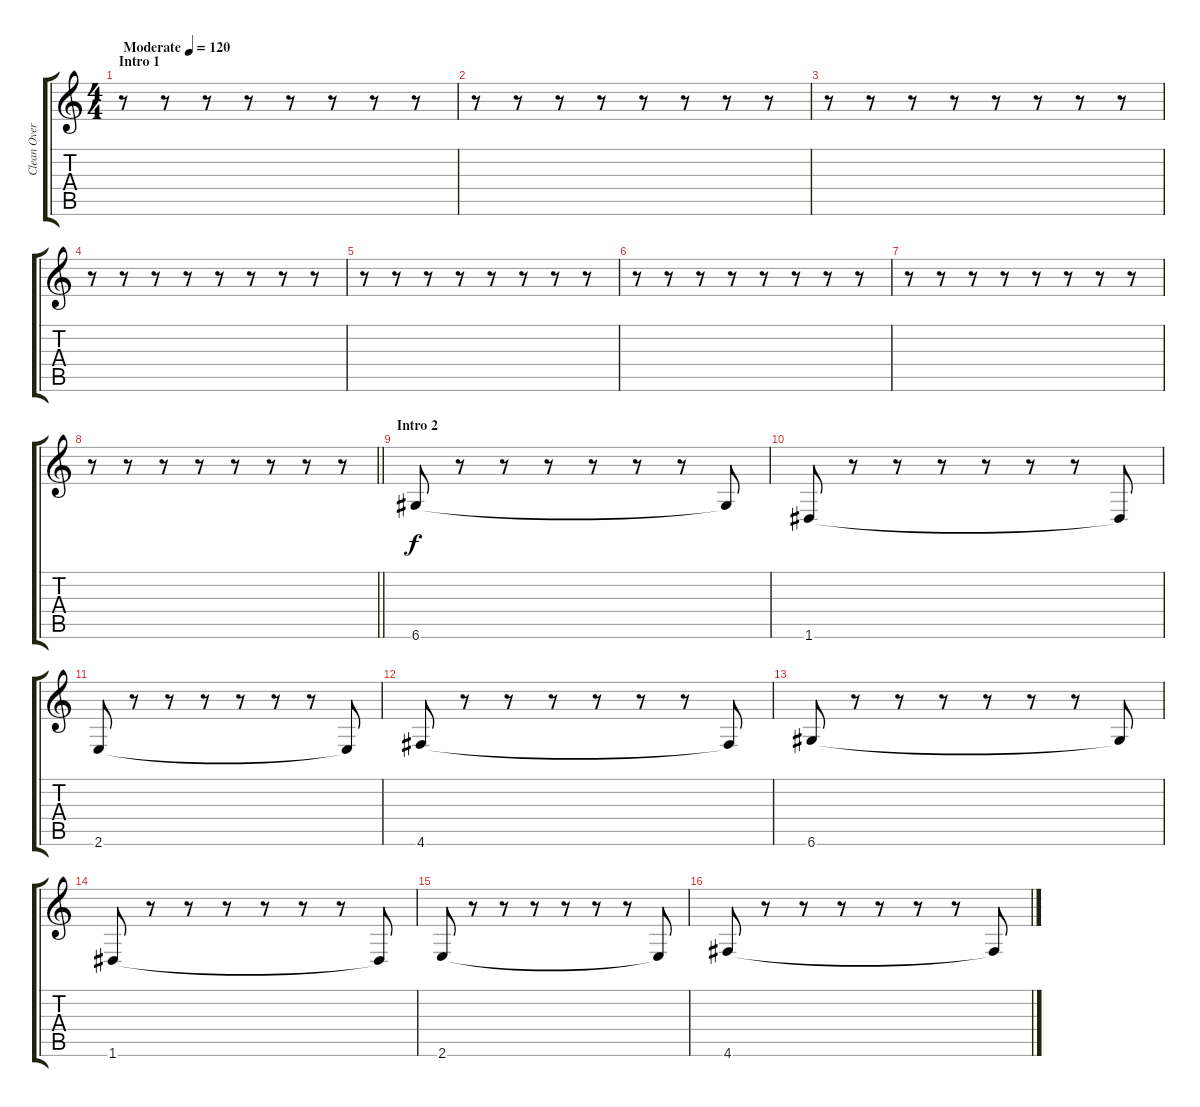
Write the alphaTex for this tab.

\track ("Clean Overlay" "Clean Over") {instrument electricguitarclean}
\staff {score tabs}
\tuning (E4 B3 G3 D3 A2 D2) {hide}
\ts (4 4)
\section ("" "Intro 1")
\tempo (120 "Moderate")
\tempo 148
\tempo (120 "Moderate")
\clef g2
\ks c
r.8{dy f instrument electricguitarclean} r.8 r.8 r.8 r.8 r.8 r.8 r.8 |
r.8 r.8 r.8 r.8 r.8 r.8 r.8 r.8 |
r.8 r.8 r.8 r.8 r.8 r.8 r.8 r.8 |
r.8 r.8 r.8 r.8 r.8 r.8 r.8 r.8 |
r.8 r.8 r.8 r.8 r.8 r.8 r.8 r.8 |
r.8 r.8 r.8 r.8 r.8 r.8 r.8 r.8 |
r.8 r.8 r.8 r.8 r.8 r.8 r.8 r.8 |
\barLineRight lightlight
r.8 r.8 r.8 r.8 r.8 r.8 r.8 r.8 |
\section ("" "Intro 2")
6.6.8 r.8 r.8 r.8 r.8 r.8 r.8 6.6{t}.8 |
1.6.8 r.8 r.8 r.8 r.8 r.8 r.8 1.6{t}.8 |
2.6.8 r.8 r.8 r.8 r.8 r.8 r.8 2.6{t}.8 |
4.6.8 r.8 r.8 r.8 r.8 r.8 r.8 4.6{t}.8 |
6.6.8 r.8 r.8 r.8 r.8 r.8 r.8 6.6{t}.8 |
1.6.8 r.8 r.8 r.8 r.8 r.8 r.8 1.6{t}.8 |
2.6.8 r.8 r.8 r.8 r.8 r.8 r.8 2.6{t}.8 |
4.6.8 r.8 r.8 r.8 r.8 r.8 r.8 4.6{t}.8
